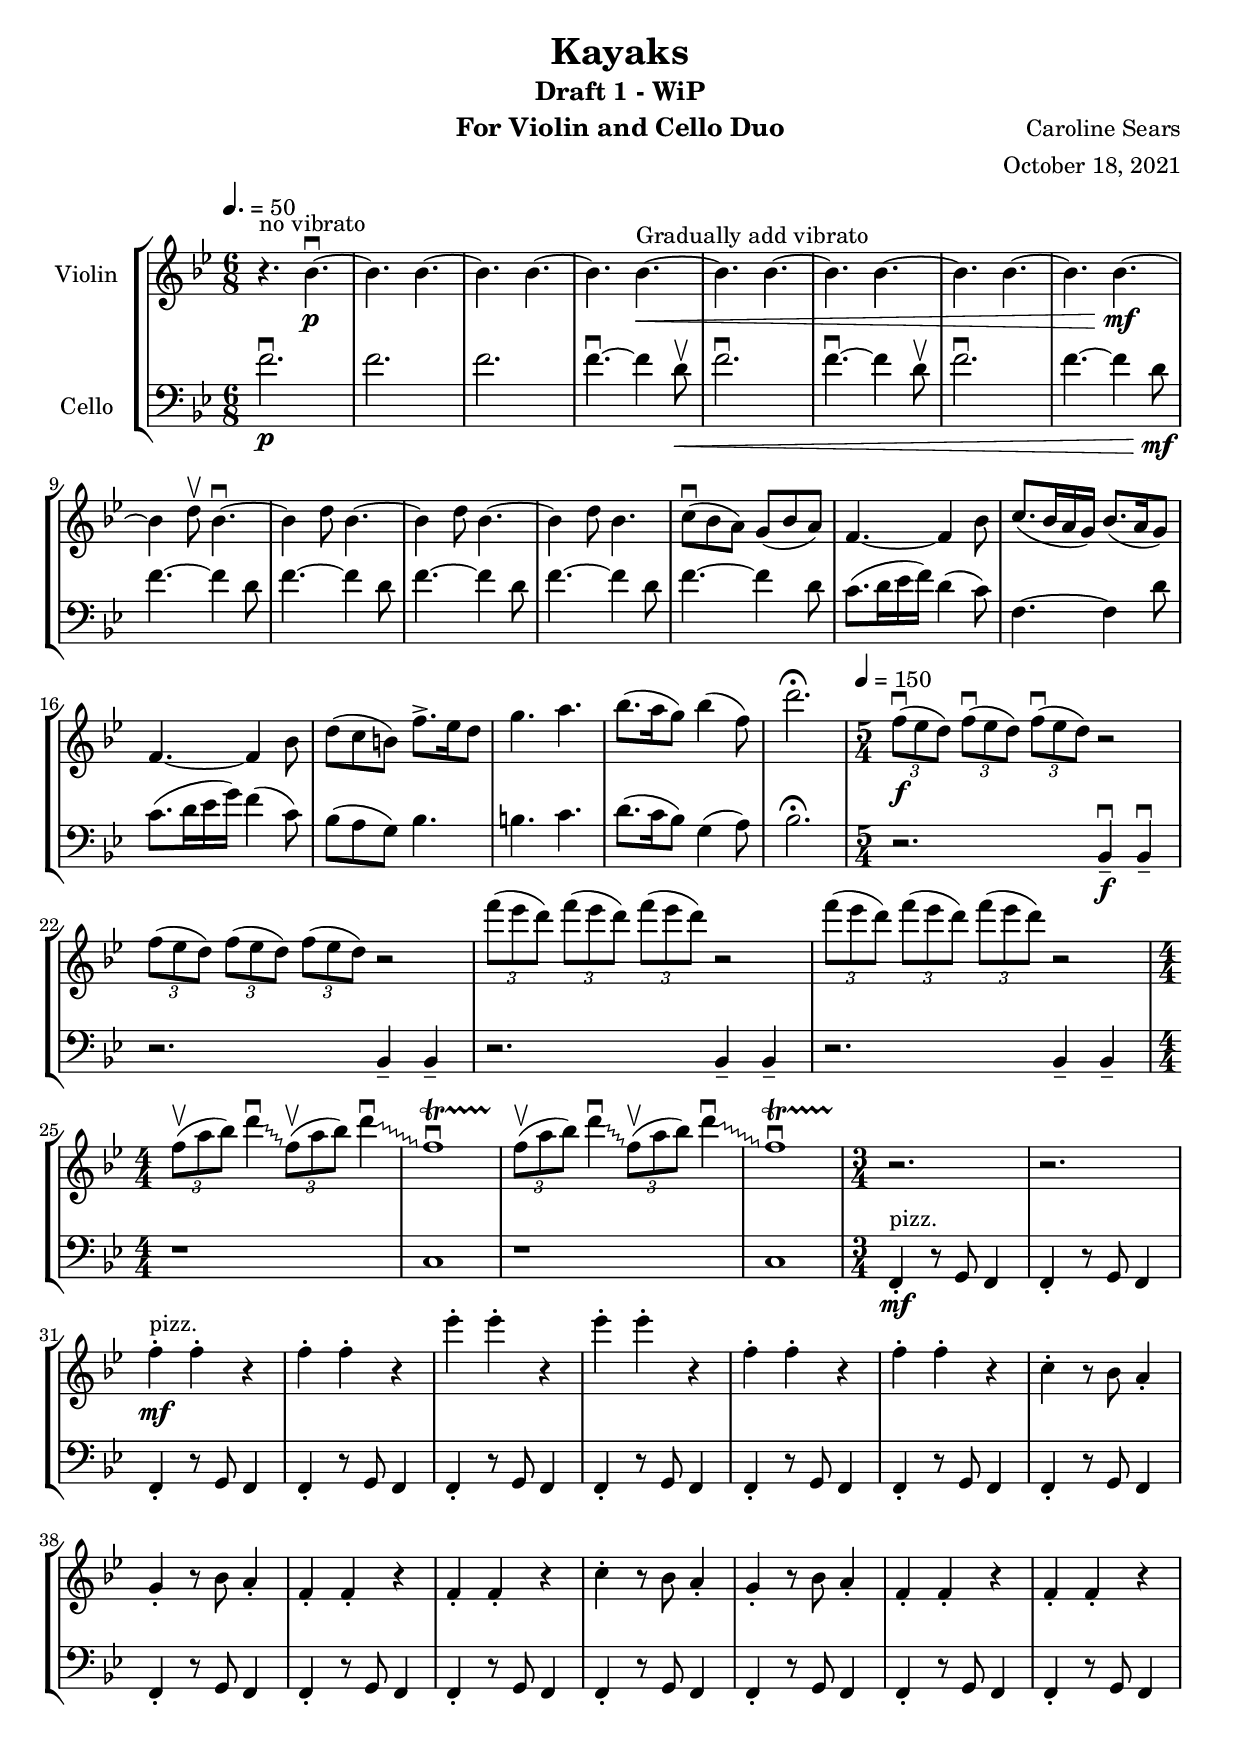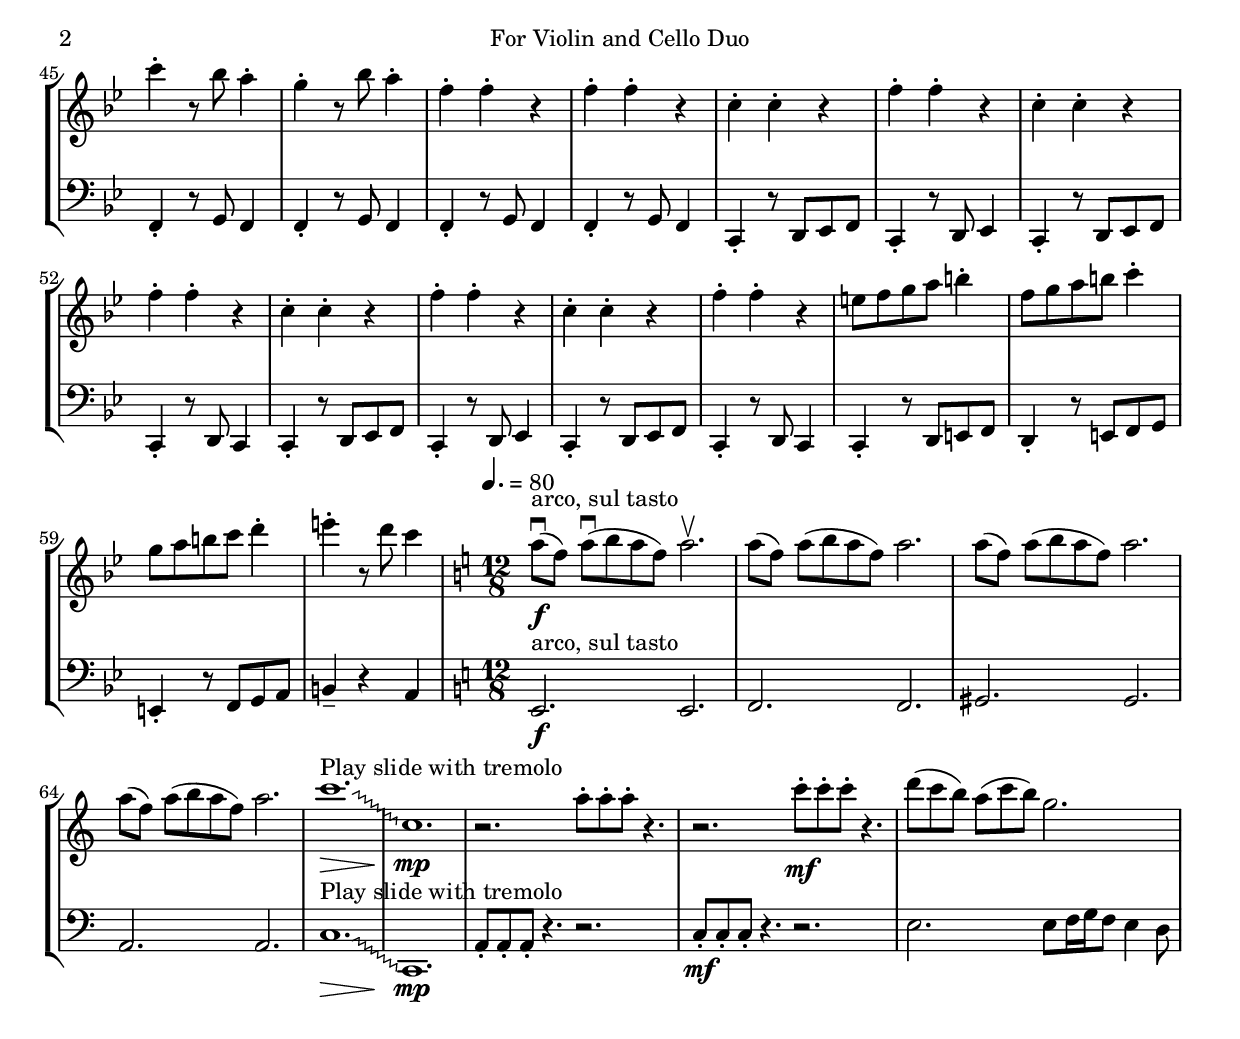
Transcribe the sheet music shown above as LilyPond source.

\header {
    title = "Kayaks"
    subtitle = "Draft 1 - WiP"
      % the field "instrument" also appears on following pages
    instrument =  "For Violin and Cello Duo"
    composer = "Caroline Sears"
    arranger = "October 18, 2021"

      % The following fields are centered at the bottom
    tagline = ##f


} %make this composition feel like a journey
\score {
% violin code
  \new StaffGroup <<
    \new Staff \with { instrumentName = "Violin" }
      \relative c'' {
      %A section
      \time 6/8
      \key bes \major
      \tempo 4. = 50 
      %bars1-8
       r4.^\markup "no vibrato" bes4.\downbow~\p| bes4. bes4.~| bes4. bes~| bes bes~\<^\markup "Gradually add vibrato"|
       bes4. bes4.~| bes4. bes~| bes4. bes4.~| bes bes~\!\mf |
       %bars 9-16
       bes4 d8\upbow bes4.\downbow~|bes4 d8 bes4.~|bes4 d8 bes4.~ |bes4 d8 bes4.|
       c8\downbow (bes a) g (bes a) | f4.~f4 bes8| c8. (bes16 a g) bes8. (a16 g8) | f4.~f4 bes8|
       %bars 17-20
       d8 (c b) f'8.\accent ees16 d8 | g4. a4. | bes8. (a16 g8) bes4 (f8) | d'2.\fermata
      %%%%%%%%%%%%%%%%%%%%%%%%%%%%%
      %B Section
      \tempo 4 = 150
      \time 5/4
      %bars 21-24
      \tuplet 3/2 {f,8\downbow\f (ees d)} \tuplet 3/2 {f\downbow (ees d)}  \tuplet 3/2 {f\downbow (ees d)} r2 |
      \tuplet 3/2 {f8 (ees d)} \tuplet 3/2 {f (ees d)}  \tuplet 3/2 {f (ees d)} r2 |
      \tuplet 3/2 {f'8 (ees d)} \tuplet 3/2 {f (ees d)}  \tuplet 3/2 {f (ees d)} r2 |
      \tuplet 3/2 {f8 (ees d)} \tuplet 3/2 {f (ees d)}  \tuplet 3/2 {f (ees d)} r2 |
      % bars 25-28
      \numericTimeSignature \time 4/4
      \override Glissando.style = #'zigzag
      \tuplet 3/2 {f,8\upbow (a bes)} d4\downbow\glissando \tuplet 3/2 {f,8\upbow (a bes)} d4\downbow\glissando 
      f,1\downbow\startTrillSpan|
      \tuplet 3/2 {f8\stopTrillSpan\upbow (a bes)} d4\downbow\glissando \tuplet 3/2 {f,8\upbow (a bes)} d4\downbow\glissando 
      f,1\downbow\startTrillSpan|
      %%%%%%%%%%%%%%%%%%%%%%%%%%%%%%%%
      % C Section
      %bars 29-32
      \time 3/4
      r2.\stopTrillSpan | r | f4^"pizz."\staccato\mf f\staccato r |f4\staccato f\staccato r |
      %bars 33-36
      ees'\staccato ees\staccato r| ees\staccato ees\staccato r| f,4\staccato f\staccato r |f4\staccato f\staccato r |
      %bars 37-40
      c\staccato r8 bes a4\staccato | g\staccato r8 bes a4\staccato |f4\staccato f\staccato r |f4\staccato f\staccato r |
      %bars 41-44
      c'\staccato r8 bes a4\staccato | g\staccato r8 bes a4\staccato |f4\staccato f\staccato r |f4\staccato f\staccato r |
      %bars 45-48
      c''\staccato r8 bes a4\staccato | g\staccato r8 bes a4\staccato |f4\staccato f\staccato r |f4\staccato f\staccato r |
      %bars 49-52
      c4\staccato c\staccato r |f4\staccato f\staccato r |c4\staccato c\staccato r |f4\staccato f\staccato r |
      %bars 49-52
      c4\staccato c\staccato r |f4\staccato f\staccato r |c4\staccato c\staccato r |f4\staccato f\staccato r |
      %bars 57-60
      e8 f g a b4\staccato |f8 g a b c4\staccato |g8 a b c d4\staccato | e4\staccato r8 d c4 |
      %%%%%%%%%%%%%%%%%%%%%%%%%%%%%%%%%
      %D Section
      \time 12/8
      \key a \minor
      \tempo 4. = 80
      %bars 61- 64
      a8^"arco, sul tasto"\downbow\f [(f)] a\downbow [(b a f)] a2.\upbow |a8 [(f)] a [(b a f)] a2. | 
      a8 [(f)] a [(b a f)] a2. |a8 [(f)] a [(b a f)] a2. |
      %bars 65-68
       c1.\glissando^\markup "Play slide with tremolo"\> | c,\!\mp | r2. a'8\staccato a\staccato a\staccato r4. |
      r2. c8\staccato\mf c\staccato c\staccato r4. |
      %bars 69-72
      d8 (c b) a (c b) g2.|



      }
    


%cello code
    \new Staff \with { instrumentName = "Cello" }
      \relative c' { 
      \clef "bass"
      %A section
      \time 6/8
      \key bes \major
      \tempo 4. = 50
      %bars 1-8
      f2.\downbow\p |f |f |f4.\downbow~f4 d8\upbow\< |
      f2.\downbow|f4.\downbow~f4 d8\upbow |f2.\downbow|f4.~f4 d8\!\mf |
      %bars 9-16
      f4.~f4 d8 |f4.~f4 d8 |f4.~f4 d8 |f4.~f4 d8 |
      f4.~f4 d8 | c8. (d16 ees16 f) d4 (c8) |f,4.~f4 d'8 |c8. (d16 ees16 g) f4 (c8) |
      %bars 17-20
      bes8 (a g) bes4. | b4. c4. | d8. (c16 bes8) g4 (a8) |bes2.\fermata|
      %%%%%%%%%%%%%%%%%%%%%%%%%%%%%%%%%%
      %B section
      \tempo 4 = 150
      \time 5/4
      %bars 21-24
      r2. bes,4\tenuto\downbow\f bes4\downbow\tenuto |r2. bes4\tenuto bes4\tenuto |
      r2. bes4\tenuto bes4\tenuto |r2. bes4\tenuto bes4\tenuto |
      %bars 25-28
      \numericTimeSignature \time 4/4
      r1|c1|r1|c1
      %%%%%%%%%%%%%%%%%%%%%%%%%%%%%%%%%%%
      %C Section
      \time 3/4
      %bars 29-32
      f,4\staccato^"pizz."\mf r8 g f4 |f4\staccato r8 g f4 |f4\staccato r8 g f4 |f4\staccato r8 g f4 |
      %bars 33-36
      f4\staccato r8 g f4 |f4\staccato r8 g f4 |f4\staccato r8 g f4 |f4\staccato r8 g f4 |
      %bars 37-40
      f4\staccato r8 g f4 |f4\staccato r8 g f4 |f4\staccato r8 g f4 |f4\staccato r8 g f4 |
      %bars 41-44
      f4\staccato r8 g f4 |f4\staccato r8 g f4 |f4\staccato r8 g f4 |f4\staccato r8 g f4 |
      %bars 45-48
      f4\staccato r8 g f4 |f4\staccato r8 g f4 |f4\staccato r8 g f4 |f4\staccato r8 g f4 |
      %bars 49-52
      c4\staccato r8 d8 ees f|c4\staccato r8 d ees4 | c4\staccato r8 d8 ees f|c4\staccato r8 d c4 |
      %bars 53-56
      c4\staccato r8 d8 ees f|c4\staccato r8 d ees4 | c4\staccato r8 d8 ees f|c4\staccato r8 d c4 |   
      %bars 57-60
       c4\staccato r8 d8 e f| d4\staccato r8 e f g|  e4\staccato r8 f8 g a | b4\tenuto r4 a
      %%%%%%%%%%%%%%%%%%%%%%%%%%%%%%%%%%
      %D Section (tense)
      \time 12/8
      \key a \minor
      \tempo 4. = 80
      %bars 61-64
      e2.^"arco, sul tasto"\f e2. | f2. f2. | gis2. gis2. | a a |
      %bars 65-68
      \override Glissando.style = #'zigzag
      c1.\glissando^\markup "Play slide with tremolo"\> | c,\!\mp | a'8\staccato a8\staccato a8\staccato r4. r2. |
       c8\staccato\mf c8\staccato c8\staccato r4. r2. |
       %bars 69-72
       e2. e8 f16 g f8 e4 d8

      }
  >>
  \layout { }
  \midi { }
}
